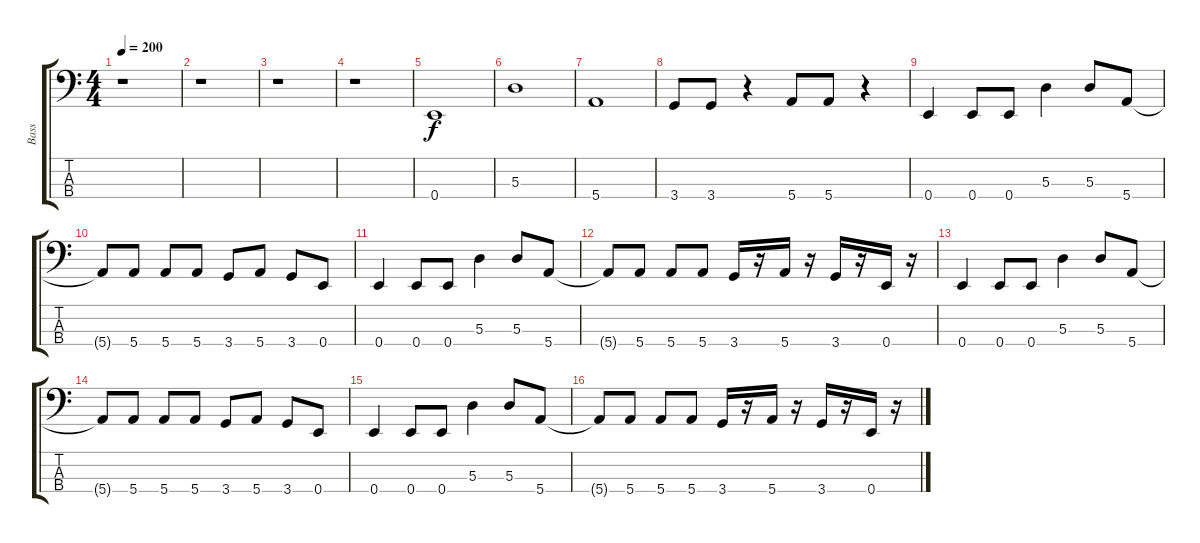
\track ("Bass" "Bass") {instrument electricbasspick}
\staff {score tabs}
\tuning (G2 D2 A1 E1) {hide}
\ts (4 4)
\tempo 200
\clef f4
\ks c
r.1{dy f instrument electricbasspick} |
r.1 |
r.1 |
r.1 |
0.4.1 |
5.3.1 |
5.4.1 |
3.4.8 3.4.8 r.4 5.4.8 5.4.8 r.4 |
0.4.4 0.4.8 0.4.8 5.3.4 5.3.8 5.4.8 |
5.4{t}.8 5.4.8 5.4.8 5.4.8 3.4.8 5.4.8 3.4.8 0.4.8 |
0.4.4 0.4.8 0.4.8 5.3.4 5.3.8 5.4.8 |
5.4{t}.8 5.4.8 5.4.8 5.4.8 3.4.16 r.16 5.4.16 r.16 3.4.16 r.16 0.4.16 r.16 |
0.4.4 0.4.8 0.4.8 5.3.4 5.3.8 5.4.8 |
5.4{t}.8 5.4.8 5.4.8 5.4.8 3.4.8 5.4.8 3.4.8 0.4.8 |
0.4.4 0.4.8 0.4.8 5.3.4 5.3.8 5.4.8 |
5.4{t}.8 5.4.8 5.4.8 5.4.8 3.4.16 r.16 5.4.16 r.16 3.4.16 r.16 0.4.16 r.16
